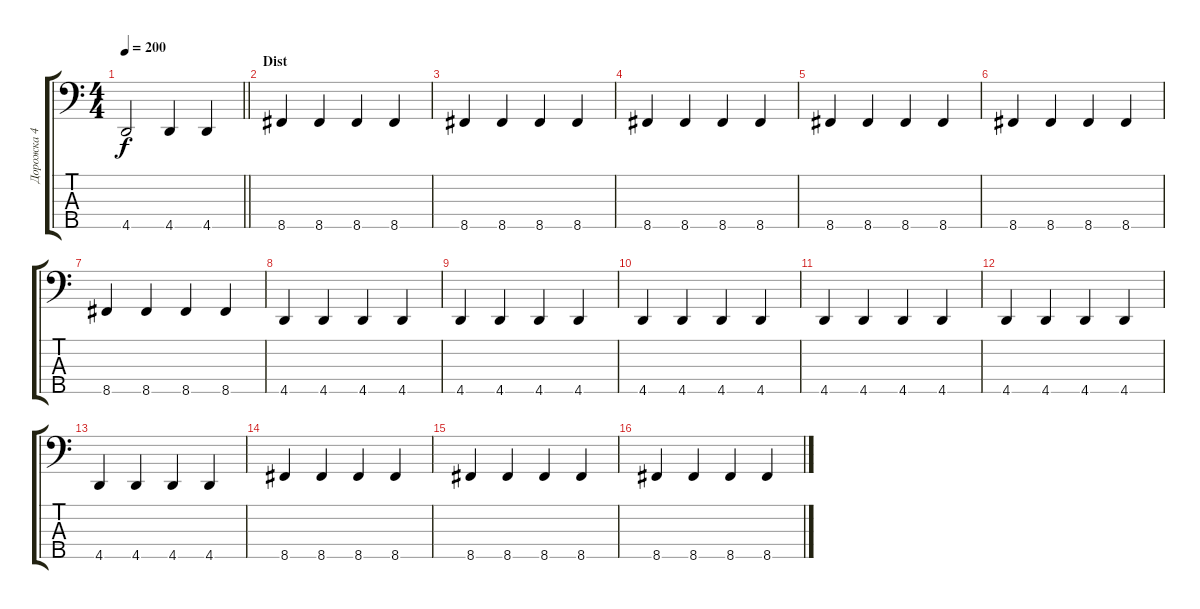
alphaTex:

\track ("Дорожка 4" "Дорожка 4") {instrument electricbasspick}
\staff {score tabs}
\tuning (G2 Eb2 Bb1 F1 Bb0) {hide}
\ts (4 4)
\tempo 200
\clef f4
\barLineRight lightlight
\ks c
4.5.2{dy f} 4.5.4 4.5.4 |
\section ("" "Dist")
8.5.4 8.5.4 8.5.4 8.5.4 |
8.5.4 8.5.4 8.5.4 8.5.4 |
8.5.4 8.5.4 8.5.4 8.5.4 |
8.5.4 8.5.4 8.5.4 8.5.4 |
8.5.4 8.5.4 8.5.4 8.5.4 |
8.5.4 8.5.4 8.5.4 8.5.4 |
4.5.4 4.5.4 4.5.4 4.5.4 |
4.5.4 4.5.4 4.5.4 4.5.4 |
4.5.4 4.5.4 4.5.4 4.5.4 |
4.5.4 4.5.4 4.5.4 4.5.4 |
4.5.4 4.5.4 4.5.4 4.5.4 |
4.5.4 4.5.4 4.5.4 4.5.4 |
8.5.4 8.5.4 8.5.4 8.5.4 |
8.5.4 8.5.4 8.5.4 8.5.4 |
8.5.4 8.5.4 8.5.4 8.5.4
